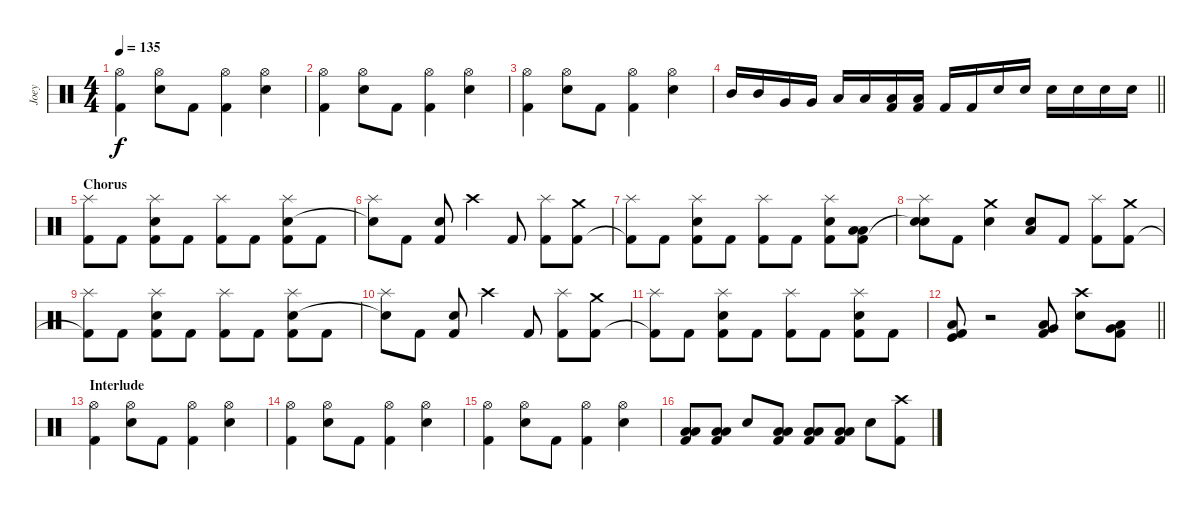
\track ("Joey" "Joey") {instrument percussion}
\staff {score}
\articulation defaults
\ts (4 4)
\tempo 135
\clef neutral
\ks c
("Hi-Hat (open)" "Kick (hit) 2").4{dy f} ("Hi-Hat (open)" "Snare (hit) 2").8 "Kick (hit) 2".8 ("Hi-Hat (open)" "Kick (hit) 2").4 ("Hi-Hat (open)" "Snare (hit) 2").4 |
("Hi-Hat (open)" "Kick (hit) 2").4 ("Hi-Hat (open)" "Snare (hit) 2").8 "Kick (hit) 2".8 ("Hi-Hat (open)" "Kick (hit) 2").4 ("Hi-Hat (open)" "Snare (hit) 2").4 |
("Hi-Hat (open)" "Kick (hit) 2").4 ("Hi-Hat (open)" "Snare (hit) 2").8 "Kick (hit) 2".8 ("Hi-Hat (open)" "Kick (hit) 2").4 ("Hi-Hat (open)" "Snare (hit) 2").4 |
\barLineRight lightlight "Mid Tom (hit)".16 "Mid Tom (hit)".16 "Very Low Tom (hit)".16 "Very Low Tom (hit)".16 "Low Tom (hit)".16 "Low Tom (hit)".16
("Low Floor Tom (hit)" "Kick (hit) 2").16 ("Low Floor Tom (hit)" "Kick (hit) 2").16 "Kick (hit) 2".16 "Kick (hit) 2".16 "Snare (hit) 2".16 "Snare (hit) 2".16 "Snare (hit) 2".16 "Snare (hit) 2".16 "Snare (hit) 2".16 "Snare (hit) 2".16 |
\section ("" "Chorus")
("Splash (hit)" "Kick (hit) 2").8 "Kick (hit) 2".8 ("Splash (hit)" "Snare (hit) 2" "Kick (hit) 2").8 "Kick (hit) 2".8 ("Splash (hit)" "Kick (hit) 2").8 "Kick (hit) 2".8 ("Splash (hit)" "Snare (hit) 2" "Kick (hit) 2").8 "Kick (hit) 2".8 |
("Splash (hit)" "Snare (hit)"{t}).8 "Kick (hit) 2".8 ("Snare (hit) 2" "Kick (hit) 2").8 "Crash high (hit)".4 "Kick (hit) 2".8 ("Splash (hit)" "Kick (hit) 2").8 ("Crash medium (hit)" "Kick (hit) 2").8 |
("Splash (hit)" "Kick (hit) 2"{t}).8 "Kick (hit) 2".8 ("Splash (hit)" "Snare (hit) 2" "Kick (hit) 2").8 "Kick (hit) 2".8 ("Splash (hit)" "Kick (hit) 2").8 "Kick (hit) 2".8 ("Splash (hit)" "Snare (hit) 2" "Kick (hit) 2").8 ("Low Floor Tom (hit)" "Low Floor Tom (hit)" "Kick (hit) 2").8 |
("Splash (hit)" "Snare (hit) 2" "Snare (hit)"{t}).8 "Kick (hit) 2".8 ("Crash medium (hit)" "Snare (hit) 2").4 ("Snare (hit) 2" "Low Tom (hit)").8 "Kick (hit) 2".8 ("Splash (hit)" "Kick (hit) 2").8 ("Crash medium (hit)" "Kick (hit) 2").8 |
("Splash (hit)" "Kick (hit) 2"{t}).8 "Kick (hit) 2".8 ("Splash (hit)" "Snare (hit) 2" "Kick (hit) 2").8 "Kick (hit) 2".8 ("Splash (hit)" "Kick (hit) 2").8 "Kick (hit) 2".8 ("Splash (hit)" "Snare (hit) 2" "Kick (hit) 2").8 "Kick (hit) 2".8 |
("Splash (hit)" "Snare (hit)"{t}).8 "Kick (hit) 2".8 ("Snare (hit) 2" "Kick (hit) 2").8 "Crash high (hit)".4 "Kick (hit) 2".8 ("Splash (hit)" "Kick (hit) 2").8 ("Crash medium (hit)" "Kick (hit) 2").8 |
("Splash (hit)" "Kick (hit) 2"{t}).8 "Kick (hit) 2".8 ("Splash (hit)" "Snare (hit) 2" "Kick (hit) 2").8 "Kick (hit) 2".8 ("Splash (hit)" "Kick (hit) 2").8 "Kick (hit) 2".8 ("Splash (hit)" "Snare (hit) 2" "Kick (hit) 2").8 "Kick (hit) 2".8 |
\barLineRight lightlight
("Low Floor Tom (hit)" "Kick (hit)" "Kick (hit) 2").8 r.2 ("Very Low Tom (hit)" "Low Floor Tom (hit)" "Kick (hit) 2").8 ("Crash high (hit)" "Snare (hit) 2").8 ("Very Low Tom (hit)" "Low Floor Tom (hit)" "Kick (hit) 2").8 |
\section ("" "Interlude")
("Hi-Hat (open)" "Kick (hit) 2").4 ("Hi-Hat (open)" "Snare (hit) 2").8 "Kick (hit) 2".8 ("Hi-Hat (open)" "Kick (hit) 2").4 ("Hi-Hat (open)" "Snare (hit) 2").4 |
("Hi-Hat (open)" "Kick (hit) 2").4 ("Hi-Hat (open)" "Snare (hit) 2").8 "Kick (hit) 2".8 ("Hi-Hat (open)" "Kick (hit) 2").4 ("Hi-Hat (open)" "Snare (hit) 2").4 |
("Hi-Hat (open)" "Kick (hit) 2").4 ("Hi-Hat (open)" "Snare (hit) 2").8 "Kick (hit) 2".8 ("Hi-Hat (open)" "Kick (hit) 2").4 ("Hi-Hat (open)" "Snare (hit) 2").4 |
("Low Tom (hit)" "Low Floor Tom (hit)" "Kick (hit) 2").8 ("Low Tom (hit)" "Low Floor Tom (hit)" "Kick (hit) 2").8 "Snare (hit) 2".8 ("Low Tom (hit)" "Low Floor Tom (hit)" "Kick (hit) 2").8 ("Low Tom (hit)" "Low Floor Tom (hit)" "Kick (hit) 2").8 ("Low Tom (hit)" "Low Floor Tom (hit)" "Kick (hit) 2").8 "Snare (hit) 2".8 ("Crash high (hit)" "Kick (hit) 2").8
